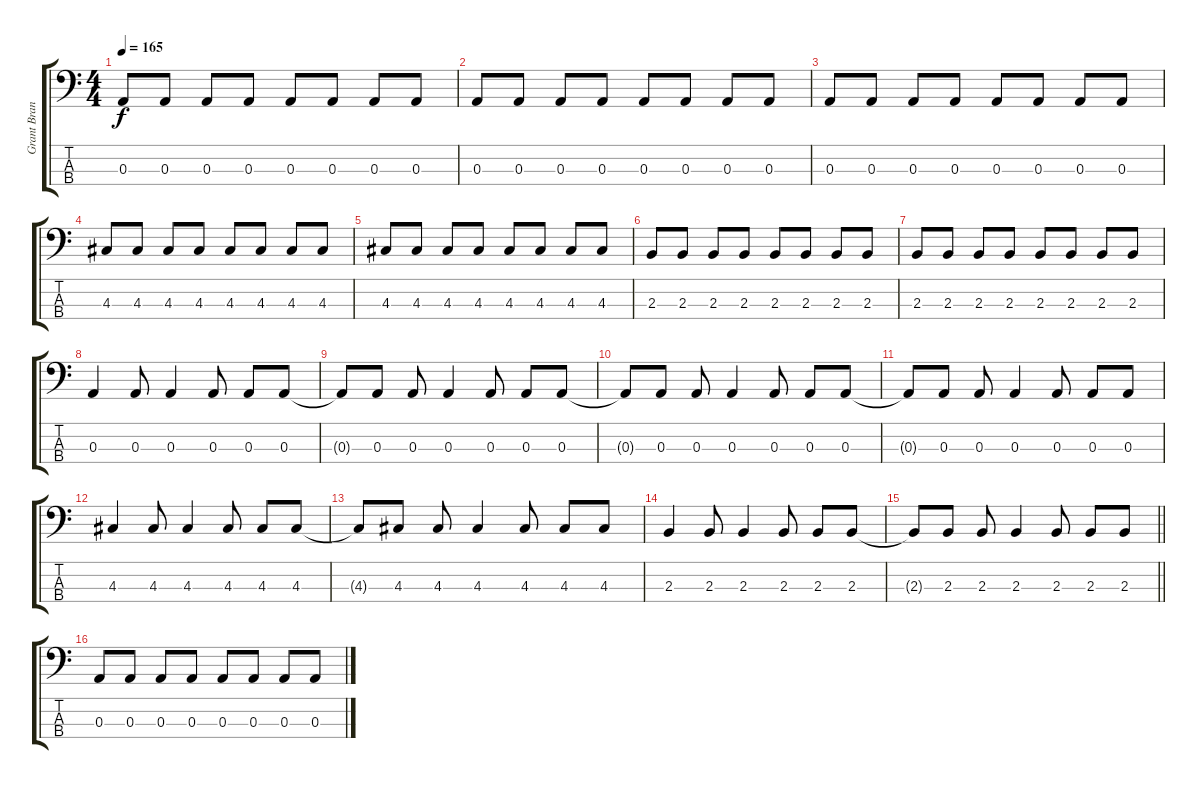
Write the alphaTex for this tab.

\track ("Grant Brandell" "Grant Bran") {instrument electricbassfinger}
\staff {score tabs}
\tuning (G2 D2 A1 D1) {hide}
\ts (4 4)
\tempo 165
\clef f4
\ks c
0.3.8{dy f} 0.3.8 0.3.8 0.3.8 0.3.8 0.3.8 0.3.8 0.3.8 |
0.3.8 0.3.8 0.3.8 0.3.8 0.3.8 0.3.8 0.3.8 0.3.8 |
0.3.8 0.3.8 0.3.8 0.3.8 0.3.8 0.3.8 0.3.8 0.3.8 |
4.3.8 4.3.8 4.3.8 4.3.8 4.3.8 4.3.8 4.3.8 4.3.8 |
4.3.8 4.3.8 4.3.8 4.3.8 4.3.8 4.3.8 4.3.8 4.3.8 |
2.3.8 2.3.8 2.3.8 2.3.8 2.3.8 2.3.8 2.3.8 2.3.8 |
2.3.8 2.3.8 2.3.8 2.3.8 2.3.8 2.3.8 2.3.8 2.3.8 |
0.3.4 0.3.8 0.3.4 0.3.8 0.3.8 0.3.8 |
0.3{t}.8 0.3.8 0.3.8 0.3.4 0.3.8 0.3.8 0.3.8 |
0.3{t}.8 0.3.8 0.3.8 0.3.4 0.3.8 0.3.8 0.3.8 |
0.3{t}.8 0.3.8 0.3.8 0.3.4 0.3.8 0.3.8 0.3.8 |
4.3.4 4.3.8 4.3.4 4.3.8 4.3.8 4.3.8 |
4.3{t}.8 4.3.8 4.3.8 4.3.4 4.3.8 4.3.8 4.3.8 |
2.3.4 2.3.8 2.3.4 2.3.8 2.3.8 2.3.8 |
\barLineRight lightlight
2.3{t}.8 2.3.8 2.3.8 2.3.4 2.3.8 2.3.8 2.3.8 |
\section ("" "")
0.3.8 0.3.8 0.3.8 0.3.8 0.3.8 0.3.8 0.3.8 0.3.8
